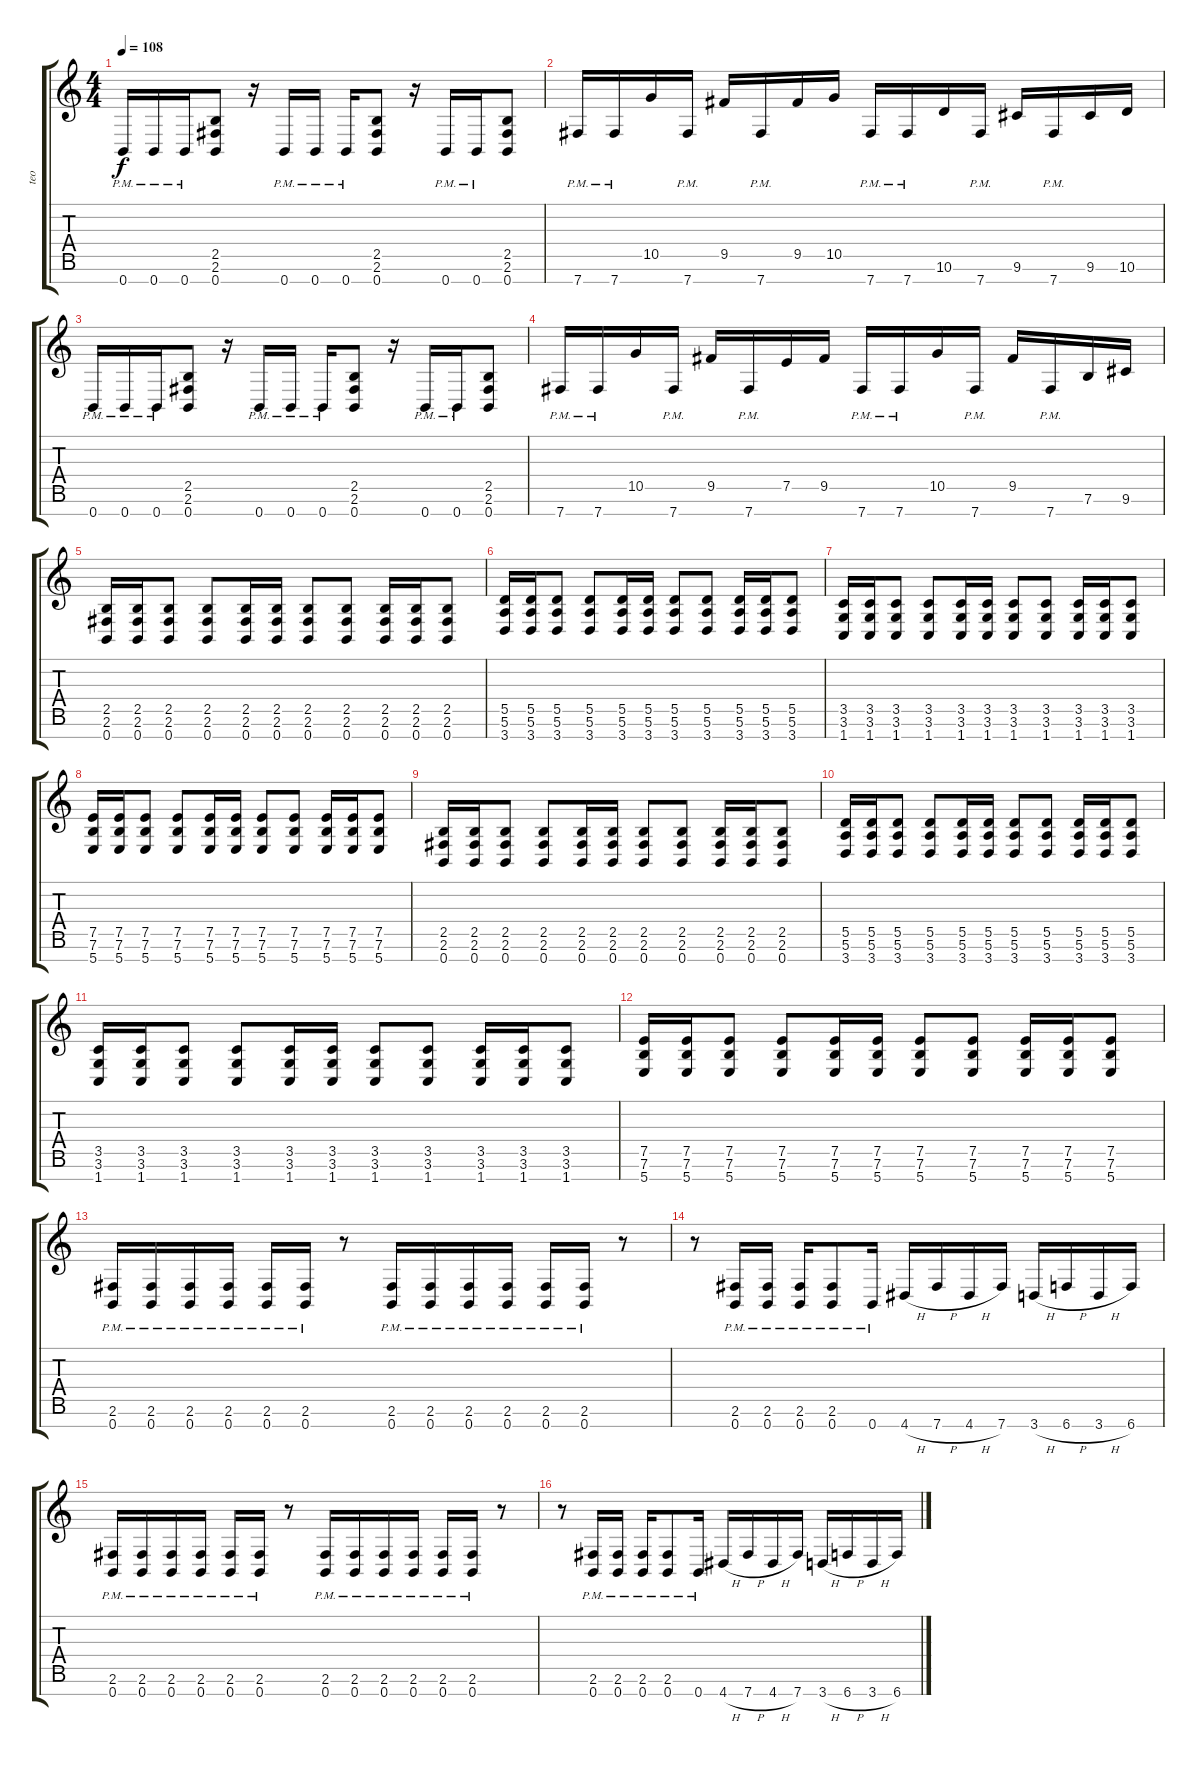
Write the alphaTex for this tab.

\track ("teo" "teo") {instrument distortionguitar}
\staff {score tabs}
\tuning (E4 B3 G3 D3 A2 E2 B1) {hide}
\ts (4 4)
\tempo 108
\clef g2
\ks c
0.7{pm}.16{dy f} 0.7{pm}.16 0.7{pm}.16 (2.5 2.6 0.7).8 r.16 0.7{pm}.16 0.7{pm}.16 0.7{pm}.16 (2.5 2.6 0.7).8 r.16 0.7{pm}.16 0.7{pm}.16 (2.5 2.6 0.7).8 |
7.7{pm}.16 7.7{pm}.16 10.5.16 7.7{pm}.16 9.5.16 7.7{pm}.16 9.5.16 10.5.16 7.7{pm}.16 7.7{pm}.16 10.6.16 7.7{pm}.16 9.6.16 7.7{pm}.16 9.6.16 10.6.16 |
0.7{pm}.16 0.7{pm}.16 0.7{pm}.16 (2.5 2.6 0.7).8 r.16 0.7{pm}.16 0.7{pm}.16 0.7{pm}.16 (2.5 2.6 0.7).8 r.16 0.7{pm}.16 0.7{pm}.16 (2.5 2.6 0.7).8 |
7.7{pm}.16 7.7{pm}.16 10.5.16 7.7{pm}.16 9.5.16 7.7{pm}.16 7.5.16 9.5.16 7.7{pm}.16 7.7{pm}.16 10.5.16 7.7{pm}.16 9.5.16 7.7{pm}.16 7.6.16 9.6.16 |
(2.5 2.6 0.7).16 (2.5 2.6 0.7).16 (2.5 2.6 0.7).8 (2.5 2.6 0.7).8 (2.5 2.6 0.7).16 (2.5 2.6 0.7).16 (2.5 2.6 0.7).8 (2.5 2.6 0.7).8 (2.5 2.6 0.7).16 (2.5 2.6 0.7).16 (2.5 2.6 0.7).8 |
(5.5 5.6 3.7).16 (5.5 5.6 3.7).16 (5.5 5.6 3.7).8 (5.5 5.6 3.7).8 (5.5 5.6 3.7).16 (5.5 5.6 3.7).16 (5.5 5.6 3.7).8 (5.5 5.6 3.7).8 (5.5 5.6 3.7).16 (5.5 5.6 3.7).16 (5.5 5.6 3.7).8 |
(3.5 3.6 1.7).16 (3.5 3.6 1.7).16 (3.5 3.6 1.7).8 (3.5 3.6 1.7).8 (3.5 3.6 1.7).16 (3.5 3.6 1.7).16 (3.5 3.6 1.7).8 (3.5 3.6 1.7).8 (3.5 3.6 1.7).16 (3.5 3.6 1.7).16 (3.5 3.6 1.7).8 |
(7.5 7.6 5.7).16 (7.5 7.6 5.7).16 (7.5 7.6 5.7).8 (7.5 7.6 5.7).8 (7.5 7.6 5.7).16 (7.5 7.6 5.7).16 (7.5 7.6 5.7).8 (7.5 7.6 5.7).8 (7.5 7.6 5.7).16 (7.5 7.6 5.7).16 (7.5 7.6 5.7).8 |
(2.5 2.6 0.7).16 (2.5 2.6 0.7).16 (2.5 2.6 0.7).8 (2.5 2.6 0.7).8 (2.5 2.6 0.7).16 (2.5 2.6 0.7).16 (2.5 2.6 0.7).8 (2.5 2.6 0.7).8 (2.5 2.6 0.7).16 (2.5 2.6 0.7).16 (2.5 2.6 0.7).8 |
(5.5 5.6 3.7).16 (5.5 5.6 3.7).16 (5.5 5.6 3.7).8 (5.5 5.6 3.7).8 (5.5 5.6 3.7).16 (5.5 5.6 3.7).16 (5.5 5.6 3.7).8 (5.5 5.6 3.7).8 (5.5 5.6 3.7).16 (5.5 5.6 3.7).16 (5.5 5.6 3.7).8 |
(3.5 3.6 1.7).16 (3.5 3.6 1.7).16 (3.5 3.6 1.7).8 (3.5 3.6 1.7).8 (3.5 3.6 1.7).16 (3.5 3.6 1.7).16 (3.5 3.6 1.7).8 (3.5 3.6 1.7).8 (3.5 3.6 1.7).16 (3.5 3.6 1.7).16 (3.5 3.6 1.7).8 |
(7.5 7.6 5.7).16 (7.5 7.6 5.7).16 (7.5 7.6 5.7).8 (7.5 7.6 5.7).8 (7.5 7.6 5.7).16 (7.5 7.6 5.7).16 (7.5 7.6 5.7).8 (7.5 7.6 5.7).8 (7.5 7.6 5.7).16 (7.5 7.6 5.7).16 (7.5 7.6 5.7).8 |
(2.6{pm} 0.7{pm}).16 (2.6{pm} 0.7{pm}).16 (2.6{pm} 0.7{pm}).16 (2.6{pm} 0.7{pm}).16 (2.6{pm} 0.7{pm}).16 (2.6{pm} 0.7{pm}).16 r.8 (2.6{pm} 0.7{pm}).16 (2.6{pm} 0.7{pm}).16 (2.6{pm} 0.7{pm}).16 (2.6{pm} 0.7{pm}).16 (2.6{pm} 0.7{pm}).16 (2.6{pm} 0.7{pm}).16 r.8 |
r.8 (2.6{pm} 0.7{pm}).16 (2.6{pm} 0.7{pm}).16 (2.6{pm} 0.7{pm}).16 (2.6{pm} 0.7{pm}).8 0.7{pm}.16 4.7{h}.16 7.7{h}.16 4.7{h}.16 7.7.16 3.7{h}.16 6.7{h}.16 3.7{h}.16 6.7.16 |
(2.6{pm} 0.7{pm}).16 (2.6{pm} 0.7{pm}).16 (2.6{pm} 0.7{pm}).16 (2.6{pm} 0.7{pm}).16 (2.6{pm} 0.7{pm}).16 (2.6{pm} 0.7{pm}).16 r.8 (2.6{pm} 0.7{pm}).16 (2.6{pm} 0.7{pm}).16 (2.6{pm} 0.7{pm}).16 (2.6{pm} 0.7{pm}).16 (2.6{pm} 0.7{pm}).16 (2.6{pm} 0.7{pm}).16 r.8 |
r.8 (2.6{pm} 0.7{pm}).16 (2.6{pm} 0.7{pm}).16 (2.6{pm} 0.7{pm}).16 (2.6{pm} 0.7{pm}).8 0.7{pm}.16 4.7{h}.16 7.7{h}.16 4.7{h}.16 7.7.16 3.7{h}.16 6.7{h}.16 3.7{h}.16 6.7.16
